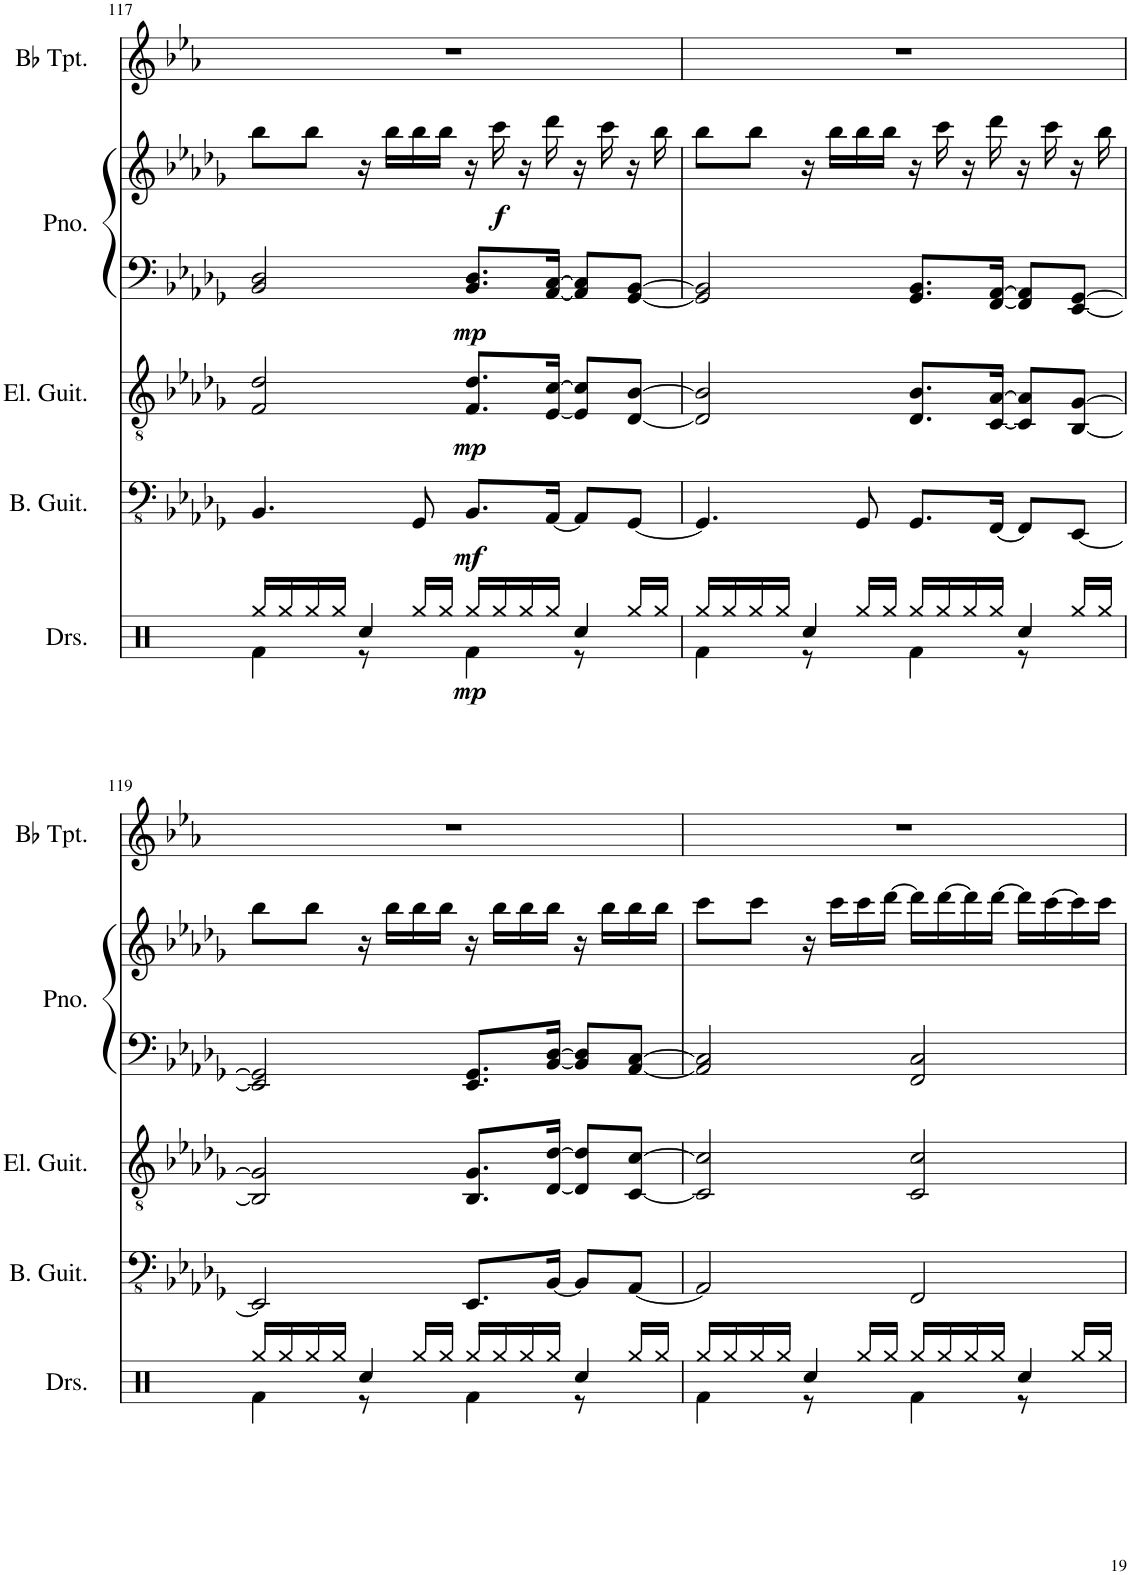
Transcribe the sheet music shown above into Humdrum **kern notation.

**kern	**dynam	**kern	**dynam	**kern	**dynam	**kern	**kern	**dynam	**kern
*part5	*part5	*part4	*part4	*part3	*part3	*part2	*part2	*part2	*part1
*staff6	*staff6	*staff5	*staff5	*staff4	*staff4	*staff3	*staff2	*staff2/3	*staff1
*I"Drumset	*	*I"Bass Guitar	*	*I"Electric Guitar	*	*I"Piano	*	*	*I"Bb Trumpet
*I'Drs.	*	*I'B. Guit.	*	*I'El. Guit.	*	*I'Pno.	*	*	*I'Bb Tpt.
!!LO:PB:g=z
*clefX	*	*clefFv4	*	*clefGv2	*	*clefF4	*clefG2	*	*clefG2
*	*	*	*	*	*	*	*	*	*Trd1c2
*k[]	*	*k[b-e-a-d-g-]	*	*k[b-e-a-d-g-]	*	*k[b-e-a-d-g-]	*k[b-e-a-d-g-]	*	*k[b-e-a-]
*M4/4	*	*M4/4	*	*M4/4	*	*M4/4	*M4/4	*	*M4/4
=117	=117	=117	=117	=117	=117	=117	=117	=117	=117
*^	*	*	*	*	*	*	*	*	*
4Rf\	16Rgg/LL	.	4.BBB-/	.	2F/ 2d-/	.	2BB-/ 2D-/	8bb-\L	.	1r
.	16Rgg/	.	.	.	.	.	.	.	.	.
.	16Rgg/	.	.	.	.	.	.	8bb-\J	.	.
.	16Rgg/JJ	.	.	.	.	.	.	.	.	.
4Rcc/	8r	.	.	.	.	.	.	16r	.	.
.	.	.	.	.	.	.	.	16bb-\LL	.	.
.	16Rgg/LL	.	8GGG-/	.	.	.	.	16bb-\	.	.
.	16Rgg/JJ	.	.	.	.	.	.	16bb-\JJ	.	.
!	!	!LO:DY:b	!	!LO:DY:b	!	!LO:DY:b	!	!	!LO:DY:b=2	!
4Rf\	16Rgg/LL	mp	8.BBB-/L	mf	8.F/ 8.d-/L	mp	8.BB-/ 8.D-/L	16r	mp	.
!	!	!	!	!	!	!	!	!	!LO:DY:b	!
.	16Rgg/	.	.	.	.	.	.	16ccc\	f	.
.	16Rgg/	.	.	.	.	.	.	16r	.	.
.	16Rgg/JJ	.	[16AAA-/Jk	.	[16E-/ [16c/Jk	.	[16AA-/ [16C/Jk	16ddd-\	.	.
4Rcc/	8r	.	8AAA-/L]	.	8E-/] 8c/]L	.	8AA-/] 8C/]L	16r	.	.
.	.	.	.	.	.	.	.	16ccc\	.	.
.	16Rgg/LL	.	[8GGG-/J	.	[8D-/ [8B-/J	.	[8GG-/ [8BB-/J	16r	.	.
.	16Rgg/JJ	.	.	.	.	.	.	16bb-\	.	.
=118	=118	=118	=118	=118	=118	=118	=118	=118	=118	=118
4Rf\	16Rgg/LL	.	4.GGG-/]	.	2D-/] 2B-/]	.	2GG-/] 2BB-/]	8bb-\L	.	1r
.	16Rgg/	.	.	.	.	.	.	.	.	.
.	16Rgg/	.	.	.	.	.	.	8bb-\J	.	.
.	16Rgg/JJ	.	.	.	.	.	.	.	.	.
4Rcc/	8r	.	.	.	.	.	.	16r	.	.
.	.	.	.	.	.	.	.	16bb-\LL	.	.
.	16Rgg/LL	.	8GGG-/	.	.	.	.	16bb-\	.	.
.	16Rgg/JJ	.	.	.	.	.	.	16bb-\JJ	.	.
4Rf\	16Rgg/LL	.	8.GGG-/L	.	8.D-/ 8.B-/L	.	8.GG-/ 8.BB-/L	16r	.	.
.	16Rgg/	.	.	.	.	.	.	16ccc\	.	.
.	16Rgg/	.	.	.	.	.	.	16r	.	.
.	16Rgg/JJ	.	[16FFF/Jk	.	[16C/ [16A-/Jk	.	[16FF/ [16AA-/Jk	16ddd-\	.	.
4Rcc/	8r	.	8FFF/L]	.	8C/] 8A-/]L	.	8FF/] 8AA-/]L	16r	.	.
.	.	.	.	.	.	.	.	16ccc\	.	.
.	16Rgg/LL	.	[8EEE-/J	.	[8BB-/ [8G-/J	.	[8EE-/ [8GG-/J	16r	.	.
.	16Rgg/JJ	.	.	.	.	.	.	16bb-\	.	.
!!LO:LB:g=z
=119	=119	=119	=119	=119	=119	=119	=119	=119	=119	=119
4Rf\	16Rgg/LL	.	2EEE-/]	.	2BB-/] 2G-/]	.	2EE-/] 2GG-/]	8bb-\L	.	1r
.	16Rgg/	.	.	.	.	.	.	.	.	.
.	16Rgg/	.	.	.	.	.	.	8bb-\J	.	.
.	16Rgg/JJ	.	.	.	.	.	.	.	.	.
4Rcc/	8r	.	.	.	.	.	.	16r	.	.
.	.	.	.	.	.	.	.	16bb-\LL	.	.
.	16Rgg/LL	.	.	.	.	.	.	16bb-\	.	.
.	16Rgg/JJ	.	.	.	.	.	.	16bb-\JJ	.	.
4Rf\	16Rgg/LL	.	8.EEE-/L	.	8.BB-/ 8.G-/L	.	8.EE-/ 8.GG-/L	16r	.	.
.	16Rgg/	.	.	.	.	.	.	16bb-\LL	.	.
.	16Rgg/	.	.	.	.	.	.	16bb-\	.	.
.	16Rgg/JJ	.	[16BBB-/Jk	.	[16D-/ [16d-/Jk	.	[16BB-/ [16D-/Jk	16bb-\JJ	.	.
4Rcc/	8r	.	8BBB-/L]	.	8D-/] 8d-/]L	.	8BB-/] 8D-/]L	16r	.	.
.	.	.	.	.	.	.	.	16bb-\LL	.	.
.	16Rgg/LL	.	[8AAA-/J	.	[8C/ [8c/J	.	[8AA-/ [8C/J	16bb-\	.	.
.	16Rgg/JJ	.	.	.	.	.	.	16bb-\JJ	.	.
=120	=120	=120	=120	=120	=120	=120	=120	=120	=120	=120
4Rf\	16Rgg/LL	.	2AAA-/]	.	2C/] 2c/]	.	2AA-/] 2C/]	8ccc\L	.	1r
.	16Rgg/	.	.	.	.	.	.	.	.	.
.	16Rgg/	.	.	.	.	.	.	8ccc\J	.	.
.	16Rgg/JJ	.	.	.	.	.	.	.	.	.
4Rcc/	8r	.	.	.	.	.	.	16r	.	.
.	.	.	.	.	.	.	.	16ccc\LL	.	.
.	16Rgg/LL	.	.	.	.	.	.	16ccc\	.	.
.	16Rgg/JJ	.	.	.	.	.	.	[16ddd-\JJ	.	.
4Rf\	16Rgg/LL	.	2FFF/	.	2C/ 2c/	.	2FF/ 2C/	16ddd-\LL]	.	.
.	16Rgg/	.	.	.	.	.	.	[16ddd-\	.	.
.	16Rgg/	.	.	.	.	.	.	16ddd-\]	.	.
.	16Rgg/JJ	.	.	.	.	.	.	[16ddd-\JJ	.	.
4Rcc/	8r	.	.	.	.	.	.	16ddd-\LL]	.	.
.	.	.	.	.	.	.	.	[16ccc\	.	.
.	16Rgg/LL	.	.	.	.	.	.	16ccc\]	.	.
.	16Rgg/JJ	.	.	.	.	.	.	16ccc\JJ	.	.
*v	*v	*	*	*	*	*	*	*	*	*
=	=	=	=	=	=	=	=	=	=
*-	*-	*-	*-	*-	*-	*-	*-	*-	*-
